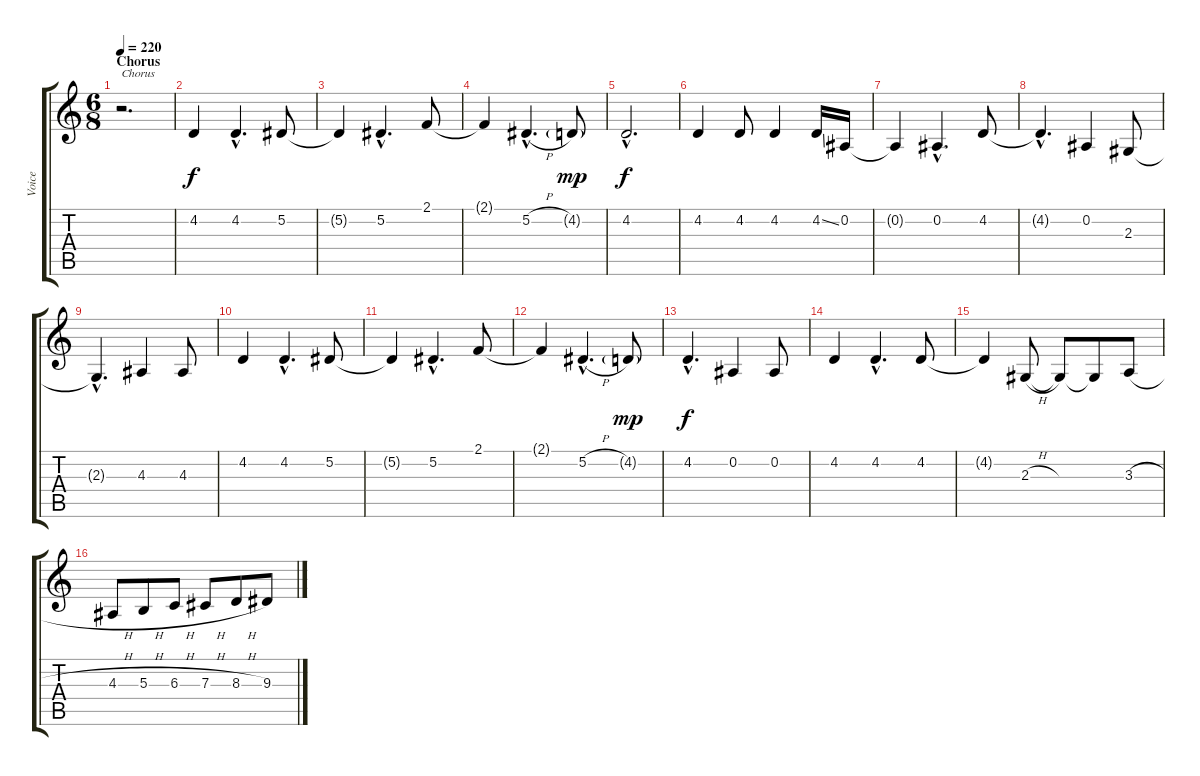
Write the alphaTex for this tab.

\track ("Voice" "Voice") {instrument brightacousticpiano}
\staff {score tabs}
\tuning (Eb4 Bb3 Gb3 Db3 Ab2 Eb2) {hide}
\ts (6 8)
\section ("" "Chorus")
\tempo 220
\clef g2
\ks c
r.2{d txt "Chorus" dy f} |
4.2.4{volume 16} 4.2{hac}.4{d} 5.2.8 |
5.2{t}.4 5.2{hac}.4{d} 2.1.8 |
2.1{t}.4 5.2{h hac}.4{d} 4.2{g}.8{dy mp} |
4.2{hac}.2{d dy f} |
4.2.4 4.2.8 4.2.4 4.2{ss}.16 0.2.16 |
0.2{t}.4 0.2{hac}.4{d} 4.2.8 |
4.2{hac t}.4{d} 0.2.4 2.3.8 |
2.3{hac t}.4{d} 4.3.4 4.3.8 |
4.2.4 4.2{hac}.4{d} 5.2.8 |
5.2{t}.4 5.2{hac}.4{d} 2.1.8 |
2.1{t}.4 5.2{h hac}.4{d} 4.2{g}.8{dy mp} |
4.2{hac}.4{d dy f} 0.2.4 0.2.8 |
4.2.4 4.2{hac}.4{d} 4.2.8 |
4.2{t}.4 2.3{h}.8 2.3{t}.8 2.3{t}.8 3.3{h}.8 |
4.3{h}.8 5.3{h}.8 6.3{h}.8 7.3{h}.8 8.3{h}.8 9.3.8
